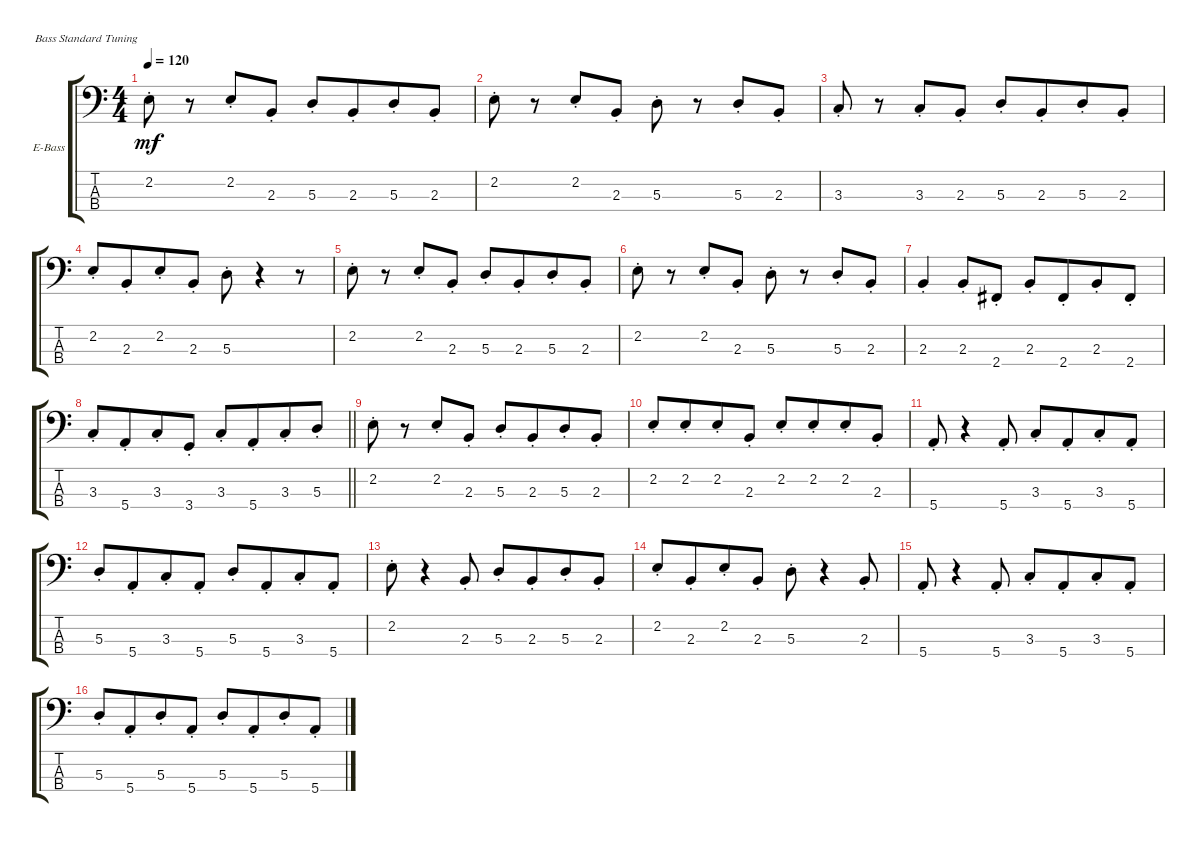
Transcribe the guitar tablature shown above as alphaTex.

\bracketExtendMode groupsimilarinstruments
\firstSystemTrackNameOrientation horizontal
\otherSystemsTrackNameOrientation horizontal
\track ("Бас 1" "E-Bass") {instrument electricbasspick}
\staff {score tabs}
\tuning (G2 D2 A1 E1)
\ts (4 4)
\tempo 120
\clef f4
\ks c
2.2{st}.8{dy mf} r.8 2.2{st}.8 2.3{st}.8 5.3{st}.8 2.3{st}.8{beam merge} 5.3{st}.8 2.3{st}.8 |
2.2{st}.8 r.8 2.2{st}.8 2.3{st}.8 5.3{st}.8 r.8 5.3{st}.8 2.3{st}.8 |
3.3{st}.8 r.8 3.3{st}.8 2.3{st}.8 5.3{st}.8 2.3{st}.8{beam merge} 5.3{st}.8 2.3{st}.8 |
2.2{st}.8 2.3{st}.8{beam merge} 2.2{st}.8 2.3{st}.8 5.3{st}.8 r.4 r.8 |
2.2{st}.8 r.8 2.2{st}.8 2.3{st}.8 5.3{st}.8 2.3{st}.8{beam merge} 5.3{st}.8 2.3{st}.8 |
2.2{st}.8 r.8 2.2{st}.8 2.3{st}.8 5.3{st}.8 r.8 5.3{st}.8 2.3{st}.8 |
2.3{st}.4 2.3{st}.8 2.4{st}.8 2.3{st}.8 2.4{st}.8{beam merge} 2.3{st}.8 2.4{st}.8 |
\barLineRight lightlight
3.3{st}.8 5.4{st}.8{beam merge} 3.3{st}.8 3.4{st}.8 3.3{st}.8{beam merge} 5.4{st}.8{beam merge} 3.3{st}.8 5.3{st}.8 |
2.2{st}.8 r.8 2.2{st}.8 2.3{st}.8 5.3{st}.8 2.3{st}.8{beam merge} 5.3{st}.8 2.3{st}.8 |
2.2{st}.8 2.2{st}.8{beam merge} 2.2{st}.8 2.3{st}.8 2.2{st}.8 2.2{st}.8{beam merge} 2.2{st}.8 2.3{st}.8 |
5.4{st}.8 r.4 5.4{st}.8 3.3{st}.8 5.4{st}.8{beam merge} 3.3{st}.8 5.4{st}.8 |
5.3{st}.8 5.4{st}.8{beam merge} 3.3{st}.8 5.4{st}.8 5.3{st}.8 5.4{st}.8{beam merge} 3.3{st}.8 5.4{st}.8 |
2.2{st}.8 r.4 2.3{st}.8 5.3{st}.8 2.3{st}.8{beam merge} 5.3{st}.8 2.3{st}.8 |
2.2{st}.8 2.3{st}.8{beam merge} 2.2{st}.8 2.3{st}.8 5.3{st}.8 r.4 2.3{st}.8 |
5.4{st}.8 r.4 5.4{st}.8 3.3{st}.8 5.4{st}.8{beam merge} 3.3{st}.8 5.4{st}.8 |
5.3{st}.8 5.4{st}.8{beam merge} 5.3{st}.8 5.4{st}.8 5.3{st}.8 5.4{st}.8{beam merge} 5.3{st}.8 5.4{st}.8
